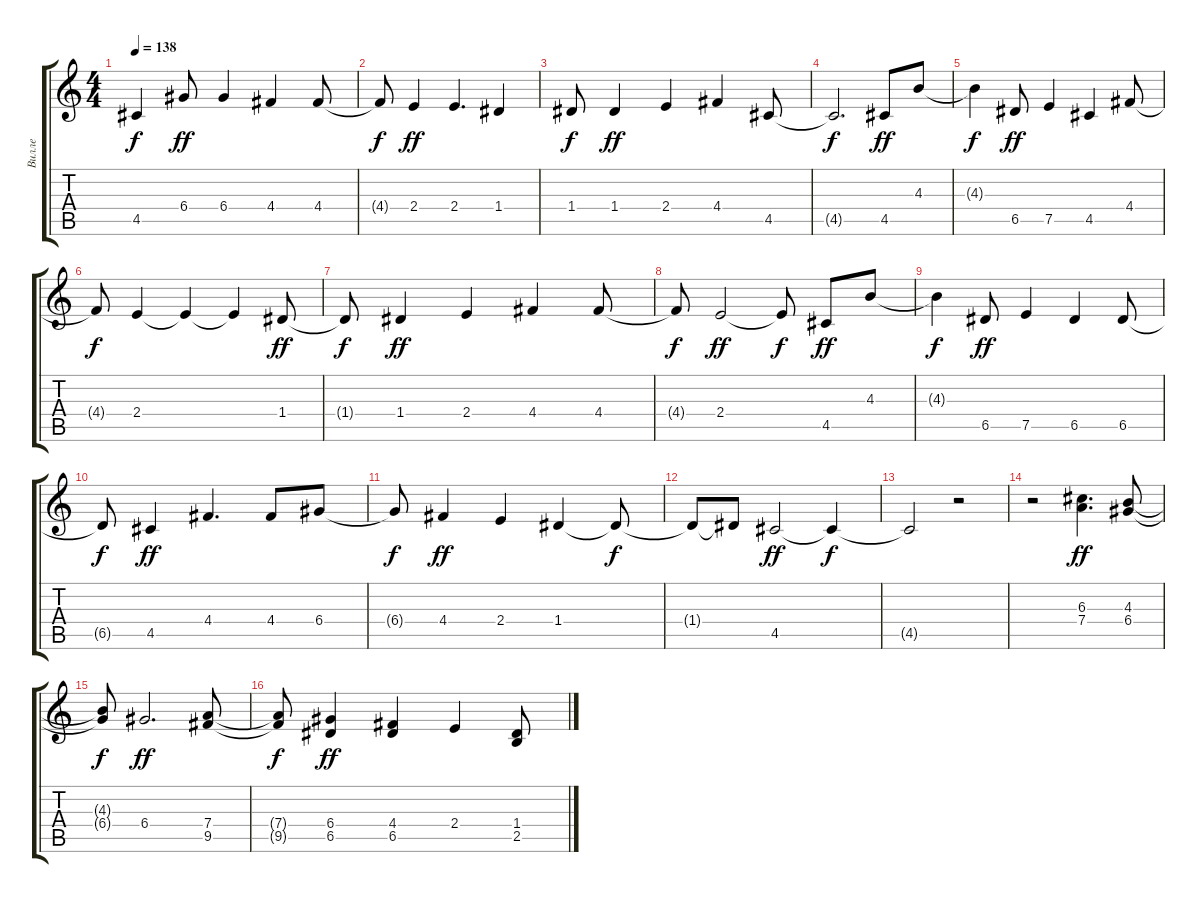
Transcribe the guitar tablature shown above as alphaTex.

\track ("Вилле" "Вилле") {instrument overdrivenguitar}
\staff {score tabs}
\tuning (E4 B3 G3 D3 A2 E2) {hide}
\ts (4 4)
\tempo 138
\clef g2
\ks c
4.5{t}.4{dy f} 6.4.8{dy ff} 6.4.4 4.4.4 4.4.8 |
4.4{t}.8{dy f} 2.4.4{dy ff} 2.4.4{d} 1.4.4 |
1.4.8{dy f} 1.4.4{dy ff} 2.4.4 4.4.4 4.5.8 |
4.5{t}.2{d dy f} 4.5.8{dy ff} 4.3.8 |
4.3{t}.4{dy f} 6.5.8{dy ff} 7.5.4 4.5.4 4.4.8 |
4.4{t}.8{dy f} 2.4.4 2.4{t}.4 2.4{t}.4 1.4.8{dy ff} |
1.4{t}.8{dy f} 1.4.4{dy ff} 2.4.4 4.4.4 4.4.8 |
4.4{t}.8{dy f} 2.4.2{dy ff} 2.4{t}.8{dy f} 4.5.8{dy ff} 4.3.8 |
4.3{t}.4{dy f} 6.5.8{dy ff} 7.5.4 6.5.4 6.5.8 |
6.5{t}.8{dy f} 4.5.4{dy ff} 4.4.4{d} 4.4.8 6.4.8 |
6.4{t}.8{dy f} 4.4.4{dy ff} 2.4.4 1.4.4 1.4{t}.8{dy f} |
1.4{t}.8 1.4{t}.8 4.5.2{dy ff} 4.5{t}.4{dy f} |
4.5{t}.2 r.2 |
r.2 (6.3 7.4).4{d dy ff} (4.3 6.4).8 |
(4.3{t} 6.4{t}).8{dy f} 6.4.2{d dy ff} (7.4 9.5).8 |
(7.4{t} 9.5{t}).8{dy f} (6.4 6.5).4{dy ff} (4.4 6.5).4 2.4.4 (1.4 2.5).8
